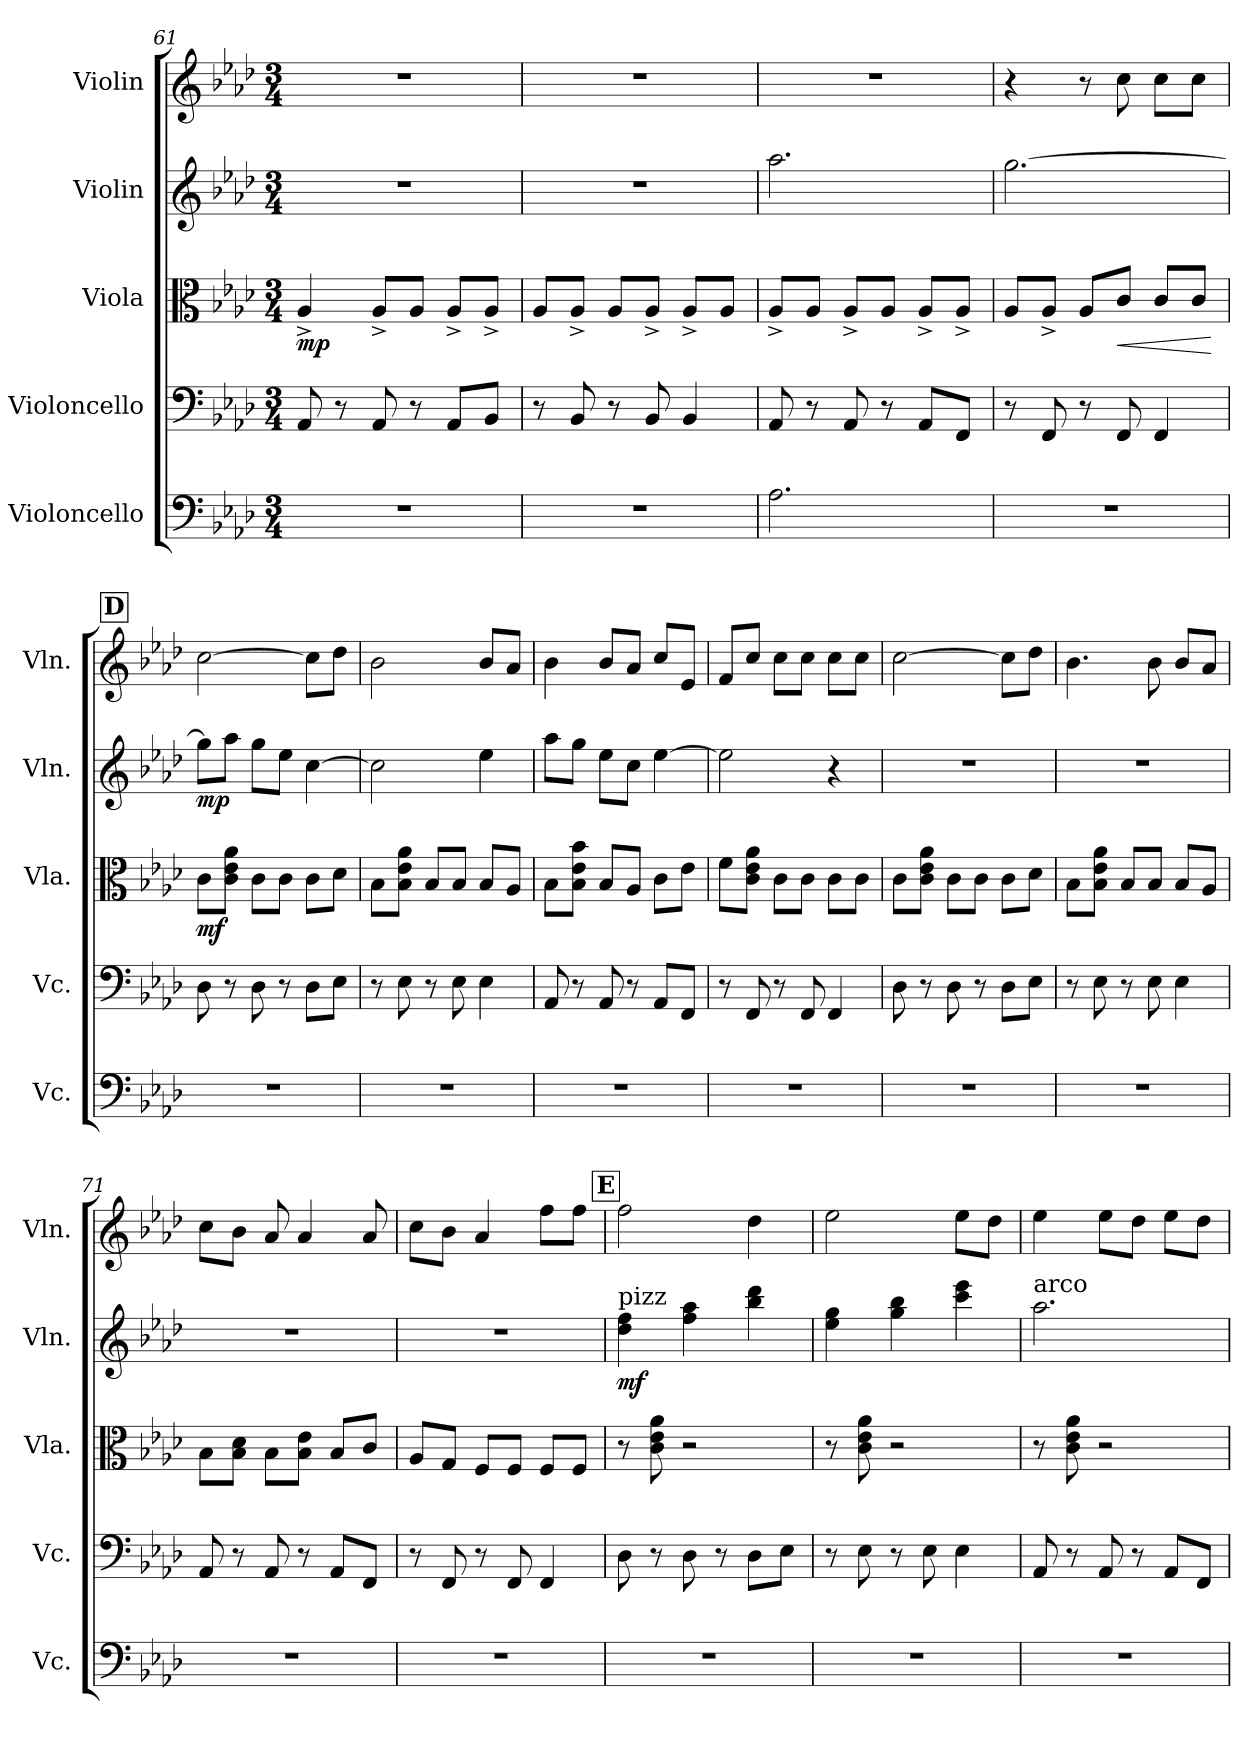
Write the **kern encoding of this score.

**kern	**kern	**kern	**dynam	**kern	**dynam	**kern
*part5	*part4	*part3	*part3	*part2	*part2	*part1
*staff5	*staff4	*staff3	*staff3	*staff2	*staff2	*staff1
*I"Violoncello	*I"Violoncello	*I"Viola	*	*I"Violin	*	*I"Violin
*I'Vc.	*I'Vc.	*I'Vla.	*	*I'Vln.	*	*I'Vln.
*clefF4	*clefF4	*clefC3	*	*clefG2	*	*clefG2
*k[b-e-a-d-]	*k[b-e-a-d-]	*k[b-e-a-d-]	*	*k[b-e-a-d-]	*	*k[b-e-a-d-]
*M3/4	*M3/4	*M3/4	*	*M3/4	*	*M3/4
=61	=61	=61	=61	=61	=61	=61
!	!	!	!LO:DY:b	!	!	!
2.r	8AA-/	4A-^/	mp	2.r	.	2.r
.	8r	.	.	.	.	.
.	8AA-/	8A-^/L	.	.	.	.
.	8r	8A-/J	.	.	.	.
.	8AA-/L	8A-^/L	.	.	.	.
.	8BB-/J	8A-^/J	.	.	.	.
=62	=62	=62	=62	=62	=62	=62
2.r	8r	8A-/L	.	2.r	.	2.r
.	8BB-/	8A-^/J	.	.	.	.
.	8r	8A-/L	.	.	.	.
.	8BB-/	8A-^/J	.	.	.	.
.	4BB-/	8A-^/L	.	.	.	.
.	.	8A-/J	.	.	.	.
=63	=63	=63	=63	=63	=63	=63
2.A-\	8AA-/	8A-^/L	.	2.aa-\	.	2.r
.	8r	8A-/J	.	.	.	.
.	8AA-/	8A-^/L	.	.	.	.
.	8r	8A-/J	.	.	.	.
.	8AA-/L	8A-^/L	.	.	.	.
.	8FF/J	8A-^/J	.	.	.	.
!!LO:PB:g=z
=64	=64	=64	=64	=64	=64	=64
2.r	8r	8A-/L	.	[2.gg\	.	4r
.	8FF/	8A-^/J	.	.	.	.
.	8r	8A-/L	.	.	.	8r
!	!	!	!LO:HP:b	!	!	!
.	8FF/	8c/J	<	.	.	8cc\
.	4FF/	8c/L	.	.	.	8cc\L
.	.	8c/J	.	.	.	8cc\J
.	.	.	[	.	.	.
!!LO:REH:place=s1:a:B:fs=14:t=D
=65	=65	=65	=65	=65	=65	=65
!	!	!	!LO:DY:b	!	!LO:DY:b	!
2.r	8D-\	8c\L	mf	8gg\L]	mp	[2cc\
.	8r	8c\ 8e-\ 8a-\J	.	8aa-\J	.	.
.	8D-\	8c\L	.	8gg\L	.	.
.	8r	8c\J	.	8ee-\J	.	.
.	8D-\L	8c\L	.	[4cc\	.	8cc\L]
.	8E-\J	8d-\J	.	.	.	8dd-\J
=66	=66	=66	=66	=66	=66	=66
2.r	8r	8B-\L	.	2cc\]	.	2b-\
.	8E-\	8B-\ 8e-\ 8a-\J	.	.	.	.
.	8r	8B-/L	.	.	.	.
.	8E-\	8B-/J	.	.	.	.
.	4E-\	8B-/L	.	4ee-\	.	8b-/L
.	.	8A-/J	.	.	.	8a-/J
=67	=67	=67	=67	=67	=67	=67
2.r	8AA-/	8B-\L	.	8aa-\L	.	4b-\
.	8r	8B-\ 8e-\ 8b-\J	.	8gg\J	.	.
.	8AA-/	8B-/L	.	8ee-\L	.	8b-/L
.	8r	8A-/J	.	8cc\J	.	8a-/J
.	8AA-/L	8c\L	.	[4ee-\	.	8cc/L
.	8FF/J	8e-\J	.	.	.	8e-/J
=68	=68	=68	=68	=68	=68	=68
2.r	8r	8f\L	.	2ee-\]	.	8f/L
.	8FF/	8c\ 8e-\ 8a-\J	.	.	.	8cc/J
.	8r	8c\L	.	.	.	8cc\L
.	8FF/	8c\J	.	.	.	8cc\J
.	4FF/	8c\L	.	4r	.	8cc\L
.	.	8c\J	.	.	.	8cc\J
!!LO:LB:g=z
=69	=69	=69	=69	=69	=69	=69
2.r	8D-\	8c\L	.	2.r	.	[2cc\
.	8r	8c\ 8e-\ 8a-\J	.	.	.	.
.	8D-\	8c\L	.	.	.	.
.	8r	8c\J	.	.	.	.
.	8D-\L	8c\L	.	.	.	8cc\L]
.	8E-\J	8d-\J	.	.	.	8dd-\J
=70	=70	=70	=70	=70	=70	=70
2.r	8r	8B-\L	.	2.r	.	4.b-\
.	8E-\	8B-\ 8e-\ 8a-\J	.	.	.	.
.	8r	8B-/L	.	.	.	.
.	8E-\	8B-/J	.	.	.	8b-\
.	4E-\	8B-/L	.	.	.	8b-/L
.	.	8A-/J	.	.	.	8a-/J
=71	=71	=71	=71	=71	=71	=71
2.r	8AA-/	8B-\L	.	2.r	.	8cc\L
.	8r	8B-\ 8d-\J	.	.	.	8b-\J
.	8AA-/	8B-\L	.	.	.	8a-/
.	8r	8B-\ 8e-\J	.	.	.	4a-/
.	8AA-/L	8B-/L	.	.	.	.
.	8FF/J	8c/J	.	.	.	8a-/
=72	=72	=72	=72	=72	=72	=72
2.r	8r	8A-/L	.	2.r	.	8cc\L
.	8FF/	8G/J	.	.	.	8b-\J
.	8r	8F/L	.	.	.	4a-/
.	8FF/	8F/J	.	.	.	.
.	4FF/	8F/L	.	.	.	8ff\L
.	.	8F/J	.	.	.	8ff\J
!!LO:REH:place=s1:a:B:fs=14:t=E
=73	=73	=73	=73	=73	=73	=73
!	!	!	!	!LO:TX:a:t=pizz	!	!
!	!	!	!	!	!LO:DY:b	!
2.r	8D-\	8r	.	4dd-\ 4ff\	mf	2ff\
.	8r	8c\ 8e-\ 8a-\	.	.	.	.
.	8D-\	2r	.	4ff\ 4aa-\	.	.
.	8r	.	.	.	.	.
.	8D-\L	.	.	4bb-\ 4ddd-\	.	4dd-\
.	8E-\J	.	.	.	.	.
!!LO:PB:g=z
=74	=74	=74	=74	=74	=74	=74
2.r	8r	8r	.	4ee-\ 4gg\	.	2ee-\
.	8E-\	8c\ 8e-\ 8a-\	.	.	.	.
.	8r	2r	.	4gg\ 4bb-\	.	.
.	8E-\	.	.	.	.	.
.	4E-\	.	.	4ccc\ 4eee-\	.	8ee-\L
.	.	.	.	.	.	8dd-\J
=75	=75	=75	=75	=75	=75	=75
!	!	!	!	!LO:TX:a:t=arco	!	!
2.r	8AA-/	8r	.	2.aa-\	.	4ee-\
.	8r	8c\ 8e-\ 8a-\	.	.	.	.
.	8AA-/	2r	.	.	.	8ee-\L
.	8r	.	.	.	.	8dd-\J
.	8AA-/L	.	.	.	.	8ee-\L
.	8FF/J	.	.	.	.	8dd-\J
=	=	=	=	=	=	=
*-	*-	*-	*-	*-	*-	*-
